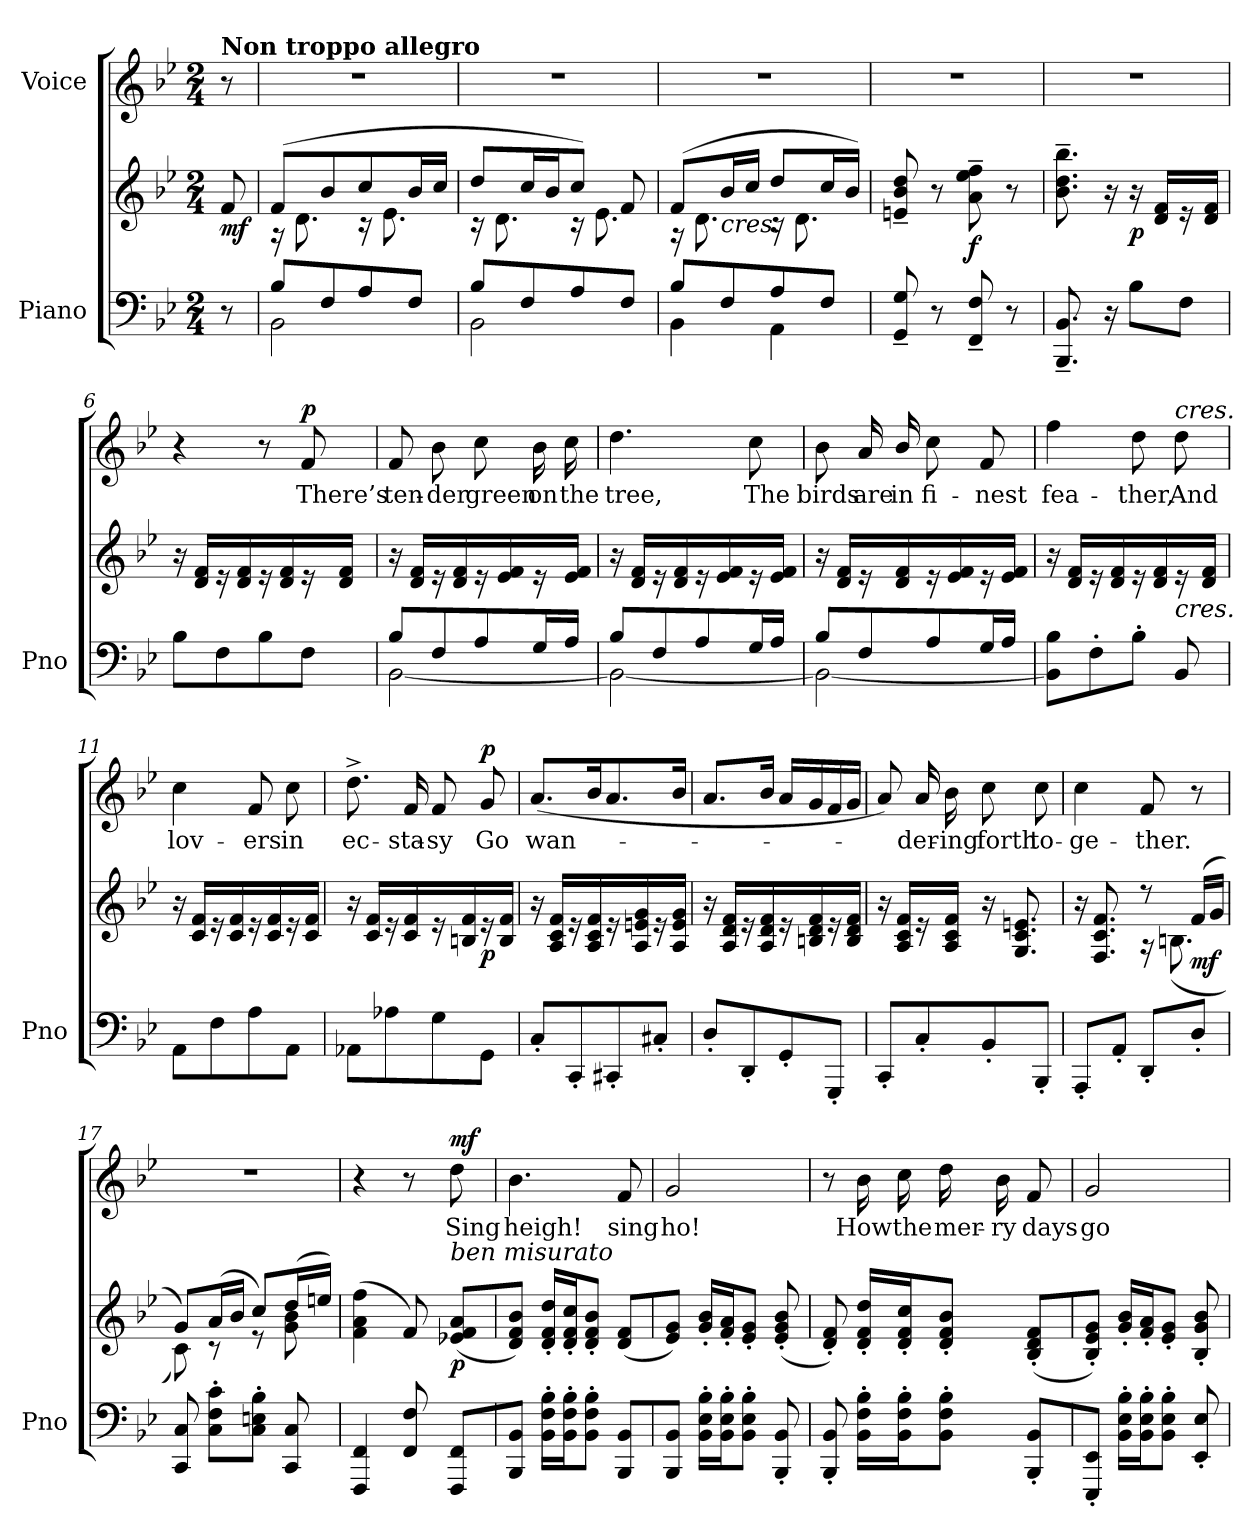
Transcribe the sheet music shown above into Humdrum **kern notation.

**kern	**kern	**dynam	**kern	**text	**dynam
*part2	*part2	*part2	*part1	*part1	*part1
*staff3	*staff2	*staff2/3	*staff1	*staff1	*staff1
*I"Piano	*	*	*I"Voice	*	*
*I'Pno	*	*	*	*	*
*clefF4	*clefG2	*	*clefG2	*	*
*k[b-e-]	*k[b-e-]	*	*k[b-e-]	*	*
*M2/4	*M2/4	*	*M2/4	*	*
=	=	=	=	=	=
!	!	!	!LO:TX:a:B:t=Non troppo allegro	!	!
!	!	!LO:DY:b	!	!	!
8r	8f/	mf	8r	.	.
=1	=1	=1	=1	=1	=1
*^	*^	*	*	*	*
8B-/L	2BB-\	(8f/L	16r	.	2r	.	.
.	.	.	8.d\	.	.	.	.
8F/	.	8b-/	.	.	.	.	.
8A/	.	8cc/	16r	.	.	.	.
.	.	.	8.e-\	.	.	.	.
8F/J	.	16b-/L	.	.	.	.	.
.	.	16cc/JJ	.	.	.	.	.
=2	=2	=2	=2	=2	=2	=2	=2
8B-/L	2BB-\	8dd/L	16r	.	2r	.	.
.	.	.	8.d\	.	.	.	.
8F/	.	16cc/L	.	.	.	.	.
.	.	16b-/J	.	.	.	.	.
8A/	.	8cc/J)	16r	.	.	.	.
.	.	.	8.e-\	.	.	.	.
8F/J	.	8f/	.	.	.	.	.
=3	=3	=3	=3	=3	=3	=3	=3
8B-/L	4BB-\	(8f/L	16r	.	2r	.	.
.	.	.	8.d\	.	.	.	.
!	!	!LO:TX:b:i:t=cres.	!	!	!	!	!
8F/	.	16b-/L	.	.	.	.	.
.	.	16cc/JJ	.	.	.	.	.
8A/	4AA\	8dd/L	16r	.	.	.	.
.	.	.	8.d\	.	.	.	.
8F/J	.	16cc/L	.	.	.	.	.
.	.	16b-/JJ)	.	.	.	.	.
*v	*v	*	*	*	*	*	*
*	*v	*v	*	*	*	*
=4	=4	=4	=4	=4	=4
8GG/~ 8G/~	8en/~ 8b-/~ 8dd/~	.	2r	.	.
8r	8r	.	.	.	.
!	!	!LO:DY:b	!	!	!
8FF/~ 8F/~	8a\~ 8ee-\~ 8ff\~	f	.	.	.
8r	8r	.	.	.	.
=5	=5	=5	=5	=5	=5
8.BBB-/~ 8.BB-/~	8.b-\~ 8.dd\~ 8.bb-\~	.	2r	.	.
16r	16r	.	.	.	.
!	!	!LO:DY:b	!	!	!
8B-\L	16r	p	.	.	.
.	16d/ 16f/LL	.	.	.	.
8F\J	16r	.	.	.	.
.	16d/ 16f/JJ	.	.	.	.
=6	=6	=6	=6	=6	=6
8B-\L	16r	.	4r	.	.
.	16d/ 16f/LL	.	.	.	.
8F\	16r	.	.	.	.
.	16d/ 16f/	.	.	.	.
8B-\	16r	.	8r	.	.
.	16d/ 16f/	.	.	.	.
!	!	!	!	!	!LO:DY:a
8F\J	16r	.	8f/	There’s	p
.	16d/ 16f/JJ	.	.	.	.
=7	=7	=7	=7	=7	=7
*^	*	*	*	*	*
8B-/L	[2BB-\	16r	.	8f/	ten-	.
.	.	16d/ 16f/LL	.	.	.	.
8F/	.	16r	.	8b-\	-der	.
.	.	16d/ 16f/	.	.	.	.
8A/	.	16r	.	8cc\	green	.
.	.	16e-/ 16f/	.	.	.	.
16G/L	.	16r	.	16b-\	on	.
16A/JJ	.	16e-/ 16f/JJ	.	16cc\	the	.
=8	=8	=8	=8	=8	=8	=8
8B-/L	2BB-\_	16r	.	4.dd\	tree,	.
.	.	16d/ 16f/LL	.	.	.	.
8F/	.	16r	.	.	.	.
.	.	16d/ 16f/	.	.	.	.
8A/	.	16r	.	.	.	.
.	.	16e-/ 16f/	.	.	.	.
16G/L	.	16r	.	8cc\	The	.
16A/JJ	.	16e-/ 16f/JJ	.	.	.	.
=9	=9	=9	=9	=9	=9	=9
8B-/L	2BB-\_	16r	.	8b-\	birds	.
.	.	16d/ 16f/LL	.	.	.	.
8F/	.	16r	.	16a/	are	.
.	.	16d/ 16f/	.	16b-/	in	.
8A/	.	16r	.	8cc\	fi-	.
.	.	16e-/ 16f/	.	.	.	.
16G/L	.	16r	.	8f/	-nest	.
16A/JJ	.	16e-/ 16f/JJ	.	.	.	.
*v	*v	*	*	*	*	*
=10	=10	=10	=10	=10	=10
8BB-\] 8B-\L	16r	.	4ff\	fea-	.
.	16d/ 16f/LL	.	.	.	.
8F'\	16r	.	.	.	.
.	16d/ 16f/	.	.	.	.
8B-'\J	16r	.	8dd\	-ther,	.
.	16d/ 16f/	.	.	.	.
!	!	!	!LO:TX:a:i:t=cres.	!	!
!	!LO:TX:b:i:t=cres.	!	!	!	!
8BB-/	16r	.	8dd\	And	.
.	16d/ 16f/JJ	.	.	.	.
=11	=11	=11	=11	=11	=11
8AA\L	16r	.	4cc\	lov-	.
.	16c/ 16f/LL	.	.	.	.
8F\	16r	.	.	.	.
.	16c/ 16f/	.	.	.	.
8A\	16r	.	8f/	-ers	.
.	16c/ 16f/	.	.	.	.
8AA\J	16r	.	8cc\	in	.
.	16c/ 16f/JJ	.	.	.	.
=12	=12	=12	=12	=12	=12
8AA-X\L	16r	.	8.dd^>\	ec-	.
.	16c/ 16f/LL	.	.	.	.
8A-X\	16r	.	.	.	.
.	16c/ 16f/	.	16f/	-sta-	.
8G\	16r	.	8f/	-sy	.
.	16Bn/ 16f/	.	.	.	.
!	!	!LO:DY:b	!	!	!LO:DY:a
8GG\J	16r	p	8g/	Go	p
.	16B/ 16f/JJ	.	.	.	.
=13	=13	=13	=13	=13	=13
8C'/L	16r	.	(<8.a/L	wan-	.
.	16A/ 16c/ 16f/LL	.	.	.	.
8CC'/	16r	.	.	.	.
.	16A/ 16c/ 16f/	.	16b-/K	.	.
8CC#X'/	16r	.	8.a/	.	.
.	16A/ 16en/ 16g/	.	.	.	.
8C#X'/J	16r	.	.	.	.
.	16A/ 16e/ 16g/JJ	.	16b-/Jk	.	.
=14	=14	=14	=14	=14	=14
8D'/L	16r	.	8.a/L	.	.
.	16A/ 16d/ 16f/LL	.	.	.	.
8DD'/	16r	.	.	.	.
.	16A/ 16d/ 16f/	.	16b-/Jk	.	.
8GG'/	16r	.	16a/LL	.	.
.	16Bn/ 16d/ 16f/	.	16g/	.	.
8GGG'/J	16r	.	16f/	.	.
.	16B/ 16d/ 16f/JJ	.	16g/JJ	.	.
=15	=15	=15	=15	=15	=15
8CC'/L	16r	.	8a/)	.	.
.	16A/ 16c/ 16f/LL	.	.	.	.
8C'/	16r	.	16a/	-der-	.
.	16A/ 16c/ 16f/JJ	.	16b-\	-ing	.
8BB-'/	16r	.	8cc\	forth	.
.	8.G/ 8.c/ 8.en/	.	.	.	.
8BBB-'/J	.	.	8cc\	to-	.
=16	=16	=16	=16	=16	=16
*	*^	*	*	*	*
8AAA'/L	16r	4ryy	.	4cc\	-ge-	.
.	8.F/ 8.c/ 8.f/	.	.	.	.	.
8AA'/J	.	.	.	.	.	.
8DD'/L	8r	16r	.	8f/	-ther.	.
.	.	(8.Bn\	.	.	.	.
!	!	!	!LO:DY:b	!	!	!
8D'/J	(16f/LL	.	mf	8r	.	.
.	16g/JJ	.	.	.	.	.
=17	=17	=17	=17	=17	=17	=17
8CC/ 8C/	8g/L)	8c\)	.	2r	.	.
8C\' 8F\' 8c\'L	(16a/L	8r	.	.	.	.
.	16b-/JJ	.	.	.	.	.
8C\' 8En\' 8B-\'J	8cc/L)	8r	.	.	.	.
8CC/ 8C/	(16dd/L	8g\ 8b-\	.	.	.	.
.	16een/JJ)	.	.	.	.	.
*	*v	*v	*	*	*	*
=18	=18	=18	=18	=18	=18
4FFF/ 4FF/	(4f\ 4a\ 4ff\	.	4r	.	.
8FF/ 8F/	8f/)	.	8r	.	.
!	!LO:TX:i:t=ben misurato	!	!	!	!
!	!	!LO:DY:b	!	!	!LO:DY:a
8FFF/ 8FF/L	(8e-X/ 8f/ 8a/L	p	8dd\	Sing	mf
=19	=19	=19	=19	=19	=19
8BBB-/ 8BB-/J	8d/ 8f/ 8b-/J)	.	4.b-\	heigh!	.
16BB-\' 16F\' 16B-\'LL	16d/' 16f/' 16dd/'LL	.	.	.	.
16BB-\' 16F\' 16B-\'J	16d/' 16f/' 16cc/'J	.	.	.	.
8BB-\' 8F\' 8B-\'J	8d/' 8f/' 8b-/'J	.	.	.	.
8BBB-/ 8BB-/L	(8d/ 8f/L	.	8f/	sing	.
=20	=20	=20	=20	=20	=20
8BBB-/ 8BB-/J	8e-/ 8g/J)	.	2g/	ho!	.
16BB-\' 16E-\' 16B-\'LL	16g/' 16b-/'LL	.	.	.	.
16BB-\' 16E-\' 16B-\'J	16f/' 16a/'J	.	.	.	.
8BB-\' 8E-\' 8B-\'J	8e-/' 8g/'J	.	.	.	.
8BBB-/' 8BB-/'	(8e-/' 8g/' 8b-/'	.	.	.	.
=21	=21	=21	=21	=21	=21
8BBB-/' 8BB-/'	8d/' 8f/')	.	8r	.	.
16BB-\' 16F\' 16B-\'LL	16d/' 16f/' 16dd/'LL	.	16b-\	How	.
16BB-\' 16F\' 16B-\'J	16d/' 16f/' 16cc/'J	.	16cc\	the	.
8BB-\' 8F\' 8B-\'J	8d/' 8f/' 8b-/'J	.	16dd\	mer-	.
.	.	.	16b-\	-ry	.
8BBB-/' 8BB-/'L	(8B-/' 8d/' 8f/'L	.	8f/	days	.
=22	=22	=22	=22	=22	=22
8EEE-/' 8EE-/'J	8B-/' 8e-/' 8g/'J)	.	2g/	go	.
16BB-\' 16E-\' 16B-\'LL	16g/' 16b-/'LL	.	.	.	.
16BB-\' 16E-\' 16B-\'J	16f/' 16a/'J	.	.	.	.
8BB-\' 8E-\' 8B-\'J	8e-/' 8g/'J	.	.	.	.
8EE-/' 8E-/'L	8B-/' 8g/' 8b-/'L	.	.	.	.
=	=	=	=	=	=
*-	*-	*-	*-	*-	*-
